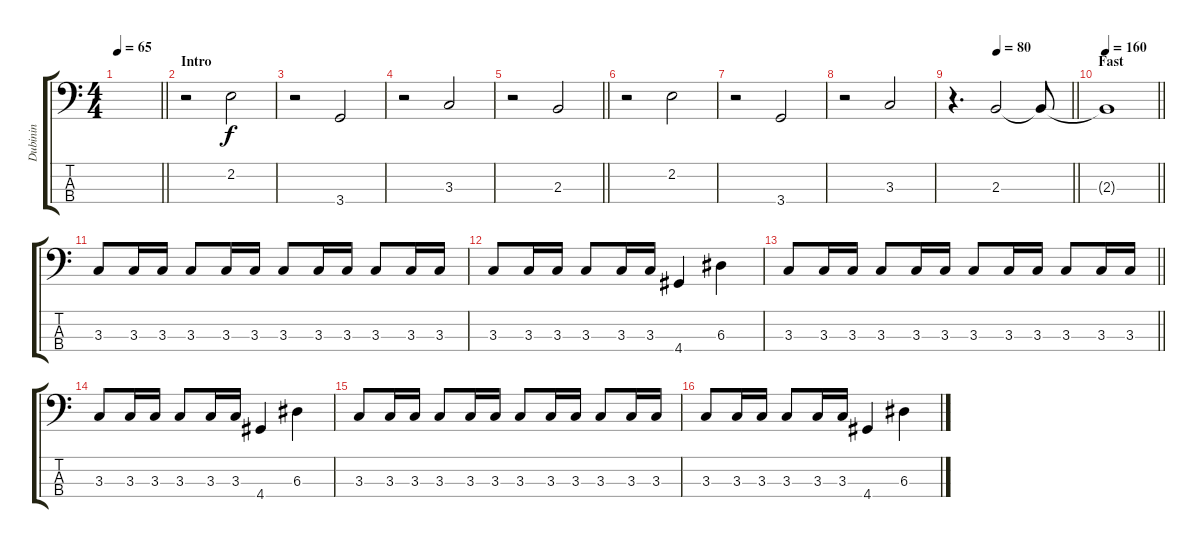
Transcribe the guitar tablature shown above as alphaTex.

\track ("Dubinin" "Dubinin") {instrument fretlessbass}
\staff {score tabs}
\tuning (G2 D2 A1 E1) {hide}
\ts (4 4)
\tempo 65
\clef f4
\barLineRight lightlight
\ks c
|
\section ("" "Intro")
r.2 2.2.2 |
r.2 3.4.2 |
r.2 3.3.2 |
\barLineRight lightlight
r.2 2.3.2 |
r.2 2.2.2 |
r.2 3.4.2 |
r.2 3.3.2 |
\tempo (80 0.375)
\barLineRight lightlight
r.4{d} 2.3.2 2.3{t}.8 |
\section ("" "Fast")
\tempo 160
\barLineRight lightlight
2.3{t}.1 |
\section ("" "")
3.3.8 3.3.16 3.3.16 3.3.8 3.3.16 3.3.16 3.3.8 3.3.16 3.3.16 3.3.8 3.3.16 3.3.16 |
3.3.8 3.3.16 3.3.16 3.3.8 3.3.16 3.3.16 4.4.4 6.3.4 |
\barLineRight lightlight
3.3.8 3.3.16 3.3.16 3.3.8 3.3.16 3.3.16 3.3.8 3.3.16 3.3.16 3.3.8 3.3.16 3.3.16 |
3.3.8 3.3.16 3.3.16 3.3.8 3.3.16 3.3.16 4.4.4 6.3.4 |
3.3.8 3.3.16 3.3.16 3.3.8 3.3.16 3.3.16 3.3.8 3.3.16 3.3.16 3.3.8 3.3.16 3.3.16 |
3.3.8 3.3.16 3.3.16 3.3.8 3.3.16 3.3.16 4.4.4 6.3.4
